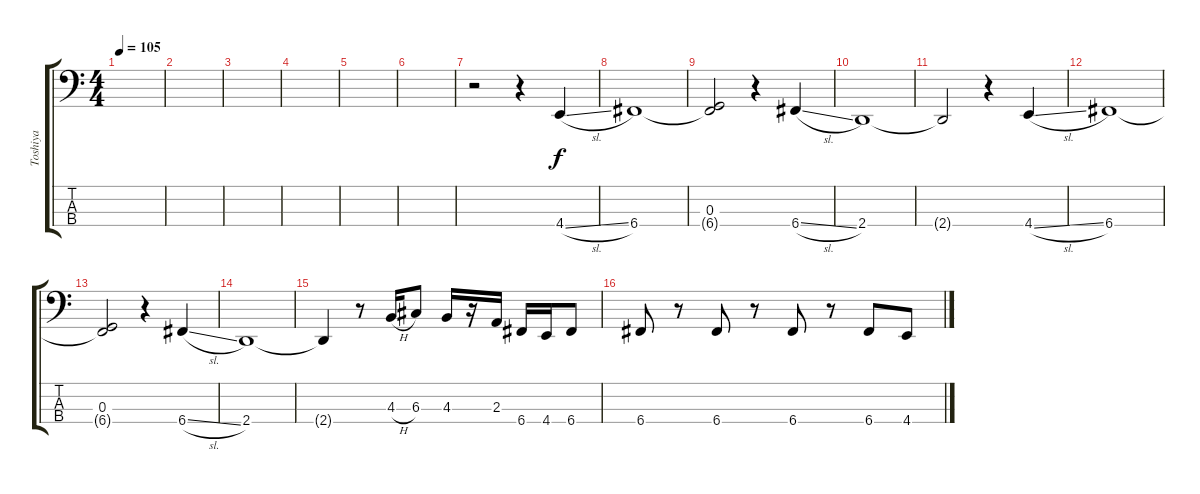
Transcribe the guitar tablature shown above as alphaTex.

\track ("Toshiya" "Toshiya") {instrument electricbasspick}
\staff {score tabs}
\tuning (F2 C2 G1 C1) {hide}
\ts (4 4)
\tempo 105
\clef f4
\ks c
|
|
|
|
|
|
r.2 r.4 4.4{sl}.4 |
6.4.1 |
(0.3 6.4{t}).2 r.4 6.4{sl}.4 |
2.4.1 |
2.4{t}.2 r.4 4.4{sl}.4 |
6.4.1 |
(0.3 6.4{t}).2 r.4 6.4{sl}.4 |
2.4.1 |
2.4{t}.4 r.8 4.3{h}.16 6.3.8 4.3.16 r.16 2.3.16 6.4.16 4.4.16 6.4.8 |
\section ("" "")
6.4.8 r.8 6.4.8 r.8 6.4.8 r.8 6.4.8 4.4.8
